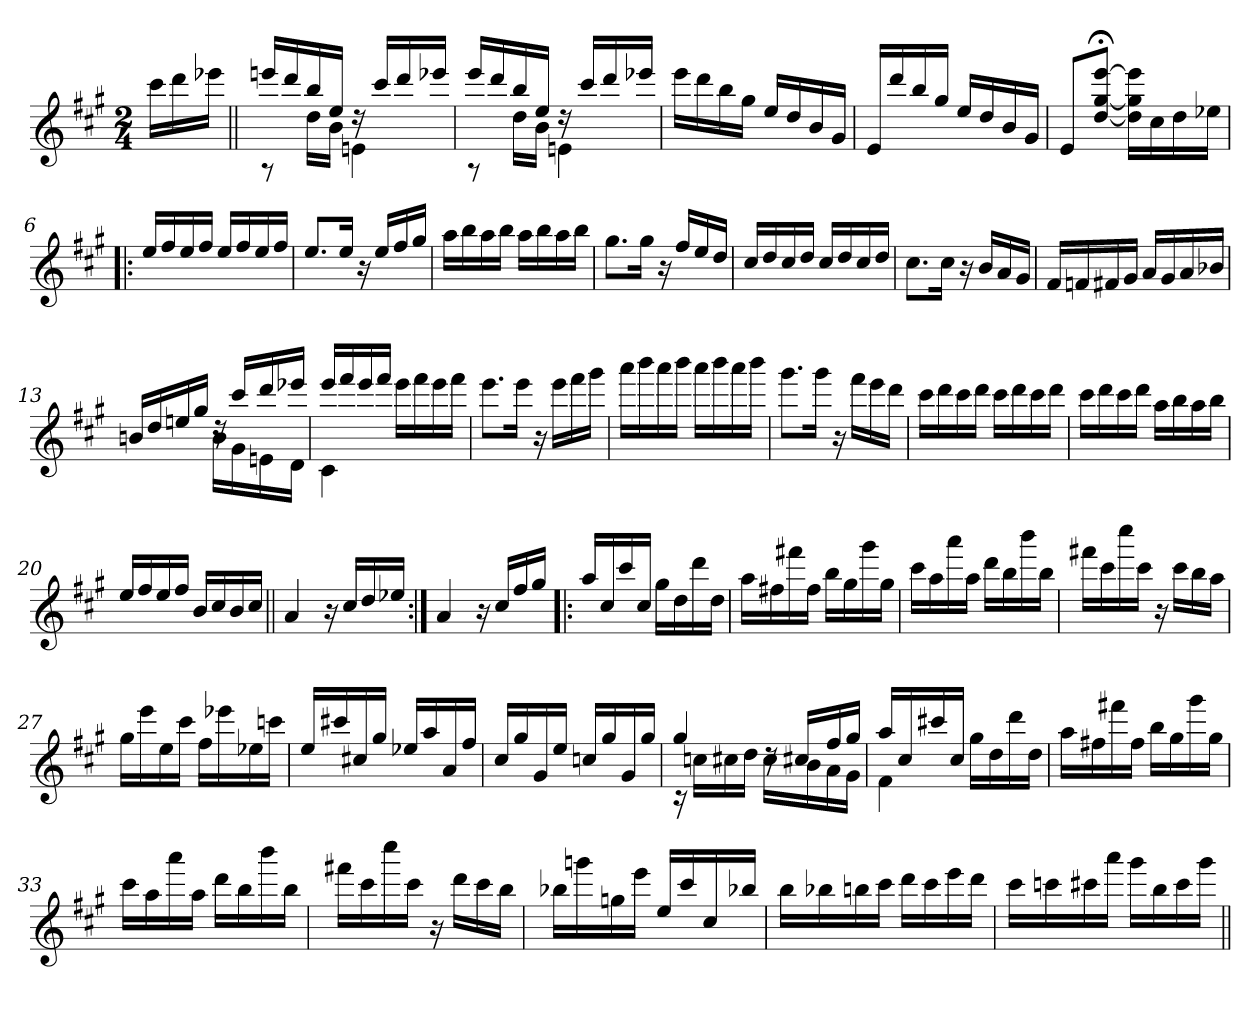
**kern
*part1
*staff1
*clefG2
*k[f#c#g#]
*A:
*M2/4
=
16ccc#\LL
16ddd\
16eee-X\JJ
=1||
*^
16eeen/LL	8rA
16ddd/	.
16bb/	16dd!\LL
16ee/JJ	16b!\JJ
16rdd	4en!\
16ccc#/LL	.
16ddd/	.
16eee-X/JJ	.
=2	=2
16eee/LL	8rA
16ddd/	.
16bb/	16dd!\LL
16ee/JJ	16b!\JJ
16rdd	4en!\
16ccc#/LL	.
16ddd/	.
16eee-X/JJ	.
*v	*v
=3
16eee\LL
16ddd\
16bb\
16gg#\JJ
16ee/LL
16dd/
16b/
16g#/JJ
=4
16e/LL
16ddd/
16bb/
16gg#/JJ
16ee/LL
16dd/
16b/
16g#/JJ
!!LO:LB:g=z
=5
8e/L
[8dd/;< [8gg#/;< [8eee/;<J
16dd\] 16gg#\] 16eee\]LL
16cc#\
16dd\
16ee-X\JJ
=6!|:
16ee/LL
16ff#/
16ee/
16ff#/JJ
16ee/LL
16ff#/
16ee/
16ff#/JJ
=7
8.ee/L
16ee/Jk
16r
16ee/LL
16ff#/
16gg#/JJ
=8
16aa\LL
16bb\
16aa\
16bb\JJ
16aa\LL
16bb\
16aa\
16bb\JJ
!!LO:LB:g=z
=9
8.gg#\L
16gg#\Jk
16r
16ff#/LL
16ee/
16dd/JJ
=10
16cc#/LL
16dd/
16cc#/
16dd/JJ
16cc#/LL
16dd/
16cc#/
16dd/JJ
=11
8.cc#\L
16cc#\Jk
16r
16b/LL
16a/
16g#/JJ
=12
16f#/LL
16fn/
16f#X/
16g#/JJ
16a/LL
16g#/
16a/
16b-X/JJ
=13
*^
16bn/LL	4ryy
16dd/	.
16een/	.
16gg#/JJ	.
16rdd	16b!\LL
16ccc#/LL	16g#!\
16ddd/	16en!\
16eee-X/JJ	16d!\JJ
!!LO:LB:g=z	!!
=14	=14
16eee/LL	4c#!\
16fff#/	.
16eee/	.
16fff#/JJ	.
16eee\LL	4ryy
16fff#\	.
16eee\	.
16fff#\JJ	.
*v	*v
=15
8.eee\L
16eee\Jk
16r
16eee\LL
16fff#\
16ggg#\JJ
=16
16aaa\LL
16bbb\
16aaa\
16bbb\JJ
16aaa\LL
16bbb\
16aaa\
16bbb\JJ
=17
8.ggg#\L
16ggg#\Jk
16r
16fff#\LL
16eee\
16ddd\JJ
!!LO:LB:g=z
=18
16ccc#\LL
16ddd\
16ccc#\
16ddd\JJ
16ccc#\LL
16ddd\
16ccc#\
16ddd\JJ
=19
16ccc#\LL
16ddd\
16ccc#\
16ddd\JJ
16aa\LL
16bb\
16aa\
16bb\JJ
=20
16ee/LL
16ff#/
16ee/
16ff#/JJ
16b/LL
16cc#/
16b/
16cc#/JJ
=21||
4a/
16r
16cc#/LL
16dd/
16ee-X/JJ
=22:|!
4a/
16r
16cc#/LL
16ff#/
16gg#/JJ
!!LO:LB:g=z
=23!|:
16aa/LL
16cc#/
16ccc#/
16cc#/JJ
16gg#\LL
16dd\
16ddd\
16dd\JJ
=24
16aa\LL
16ff#X\
16fff#X\
16ff#\JJ
16bb\LL
16gg#\
16ggg#\
16gg#\JJ
=25
16ccc#\LL
16aa\
16aaa\
16aa\JJ
16ddd\LL
16bb\
16bbb\
16bb\JJ
=26
16fff#X\LL
16ccc#\
16cccc#\
16ccc#\JJ
16r
16ccc#\LL
16bb\
16aa\JJ
!!LO:LB:g=z
=27
16gg#\LL
16eee\
16ee\
16ccc#\JJ
16ff#\LL
16eee-X\
16ee-X\
16cccn\JJ
=28
16ee/LL
16ccc#X/
16cc#X/
16gg#/JJ
16ee-X/LL
16aa/
16a/
16ff#/JJ
=29
16cc#/LL
16gg#/
16g#/
16ee/JJ
16ccn/LL
16gg#/
16g#/
16gg#/JJ
=30
*^
4gg#/	16rc
.	16ccn!\LL
.	16cc#X!\
.	16dd!\JJ
16rdd	16cc#!\LL
16cc#X/LL	16b!\
16ff#/	16a!\
16gg#/JJ	16g#!\JJ
!!LO:LB:g=z	!!
=31	=31
16aa/LL	4f#!\
16cc#/	.
16ccc#X/	.
16cc#/JJ	.
16gg#\LL	4ryy
16dd\	.
16ddd\	.
16dd\JJ	.
*v	*v
=32
16aa\LL
16ff#X\
16fff#X\
16ff#\JJ
16bb\LL
16gg#\
16ggg#\
16gg#\JJ
=33
16ccc#\LL
16aa\
16aaa\
16aa\JJ
16ddd\LL
16bb\
16bbb\
16bb\JJ
=34
16fff#X\LL
16ccc#\
16cccc#\
16ccc#\JJ
16r
16ddd\LL
16ccc#\
16bb\JJ
=35
16bb-X\LL
16gggn\
16ggn\
16eee\JJ
16ee/LL
16ccc#/
16cc#/
16bb-X/JJ
!!LO:LB:g=z
=36
16bb\LL
16bb-X\
16bbn\
16ccc#\JJ
16ddd\LL
16ccc#\
16eee\
16ddd\JJ
=37
16ccc#\LL
16cccn\
16ccc#X\
16aaa\JJ
16ggg#\LL
16bb\
16ccc#\
16ggg#\JJ
=||
*-
